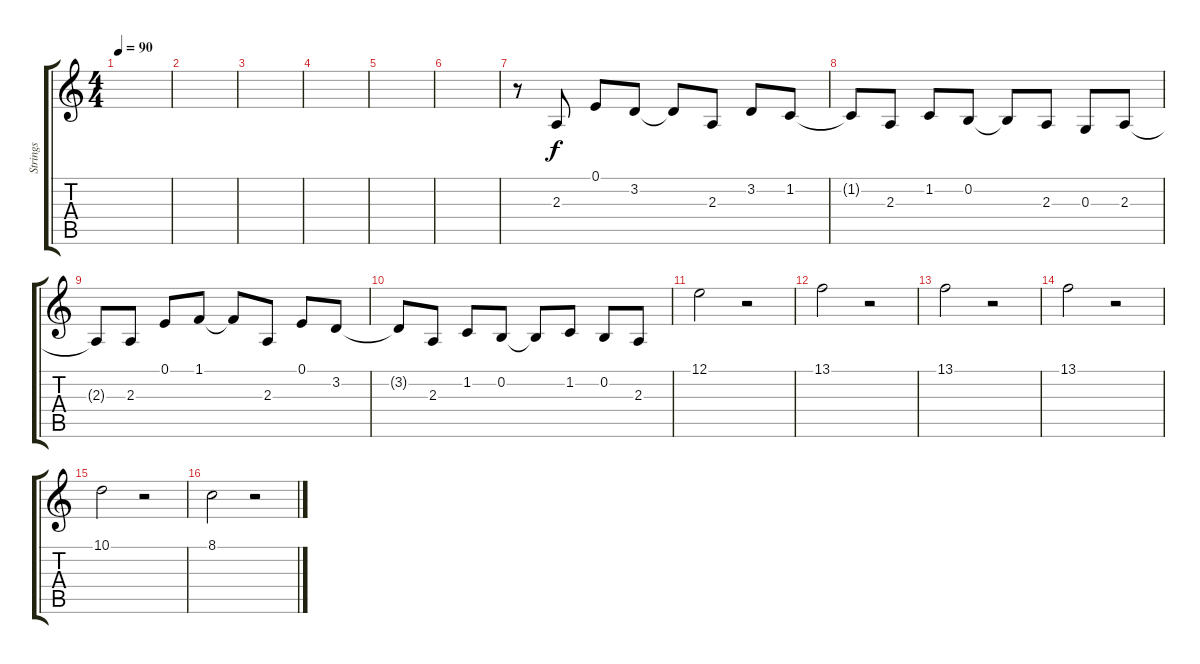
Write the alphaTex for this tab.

\track ("Strings" "Strings") {instrument stringensemble2}
\staff {score tabs}
\tuning (E4 B3 G3 D3 A2 E2) {hide}
\ts (4 4)
\tempo 90
\clef g2
\ks c
|
|
|
|
|
|
r.8 2.3.8 0.1.8 3.2.8 3.2{t}.8 2.3.8 3.2.8 1.2.8 |
1.2{t}.8 2.3.8 1.2.8 0.2.8 0.2{t}.8 2.3.8 0.3.8 2.3.8 |
2.3{t}.8 2.3.8 0.1.8 1.1.8 1.1{t}.8 2.3.8 0.1.8 3.2.8 |
3.2{t}.8 2.3.8 1.2.8 0.2.8 0.2{t}.8 1.2.8 0.2.8 2.3.8 |
12.1.2 r.2 |
13.1.2 r.2 |
13.1.2 r.2 |
13.1.2 r.2 |
10.1.2 r.2 |
8.1.2 r.2
